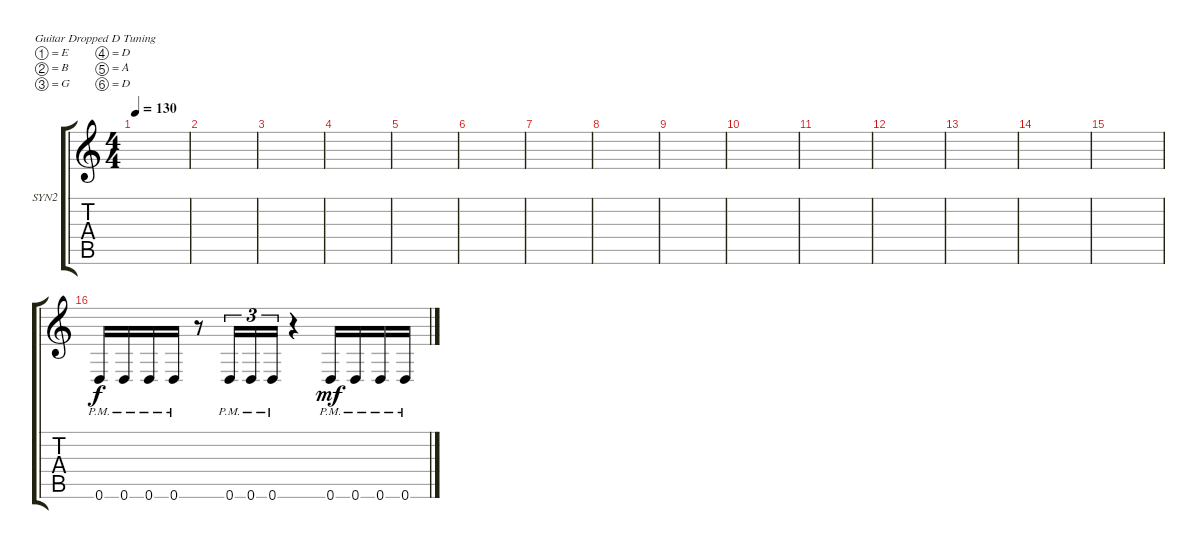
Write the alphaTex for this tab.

\defaultSystemsLayout 4
\bracketExtendMode groupsimilarinstruments
\firstSystemTrackNameOrientation horizontal
\otherSystemsTrackNameOrientation horizontal
\track ("Synyster Gates (auxiliar guitar) " "SYN2") {instrument distortionguitar}
\staff {score tabs}
\tuning (E4 B3 G3 D3 A2 D2)
\ts (4 4)
\tempo 130
\clef g2
\ks c
|
|
|
|
|
|
|
|
|
|
|
|
|
|
|
0.6{pm}.16 0.6{pm}.16 0.6{pm}.16 0.6{pm}.16 r.8 0.6{pm}.16{tu (3 2)} 0.6{pm}.16{tu (3 2)} 0.6{pm}.16{tu (3 2)} r.4 0.6{pm}.16{dy mf} 0.6{pm}.16 0.6{pm}.16 0.6{pm}.16
